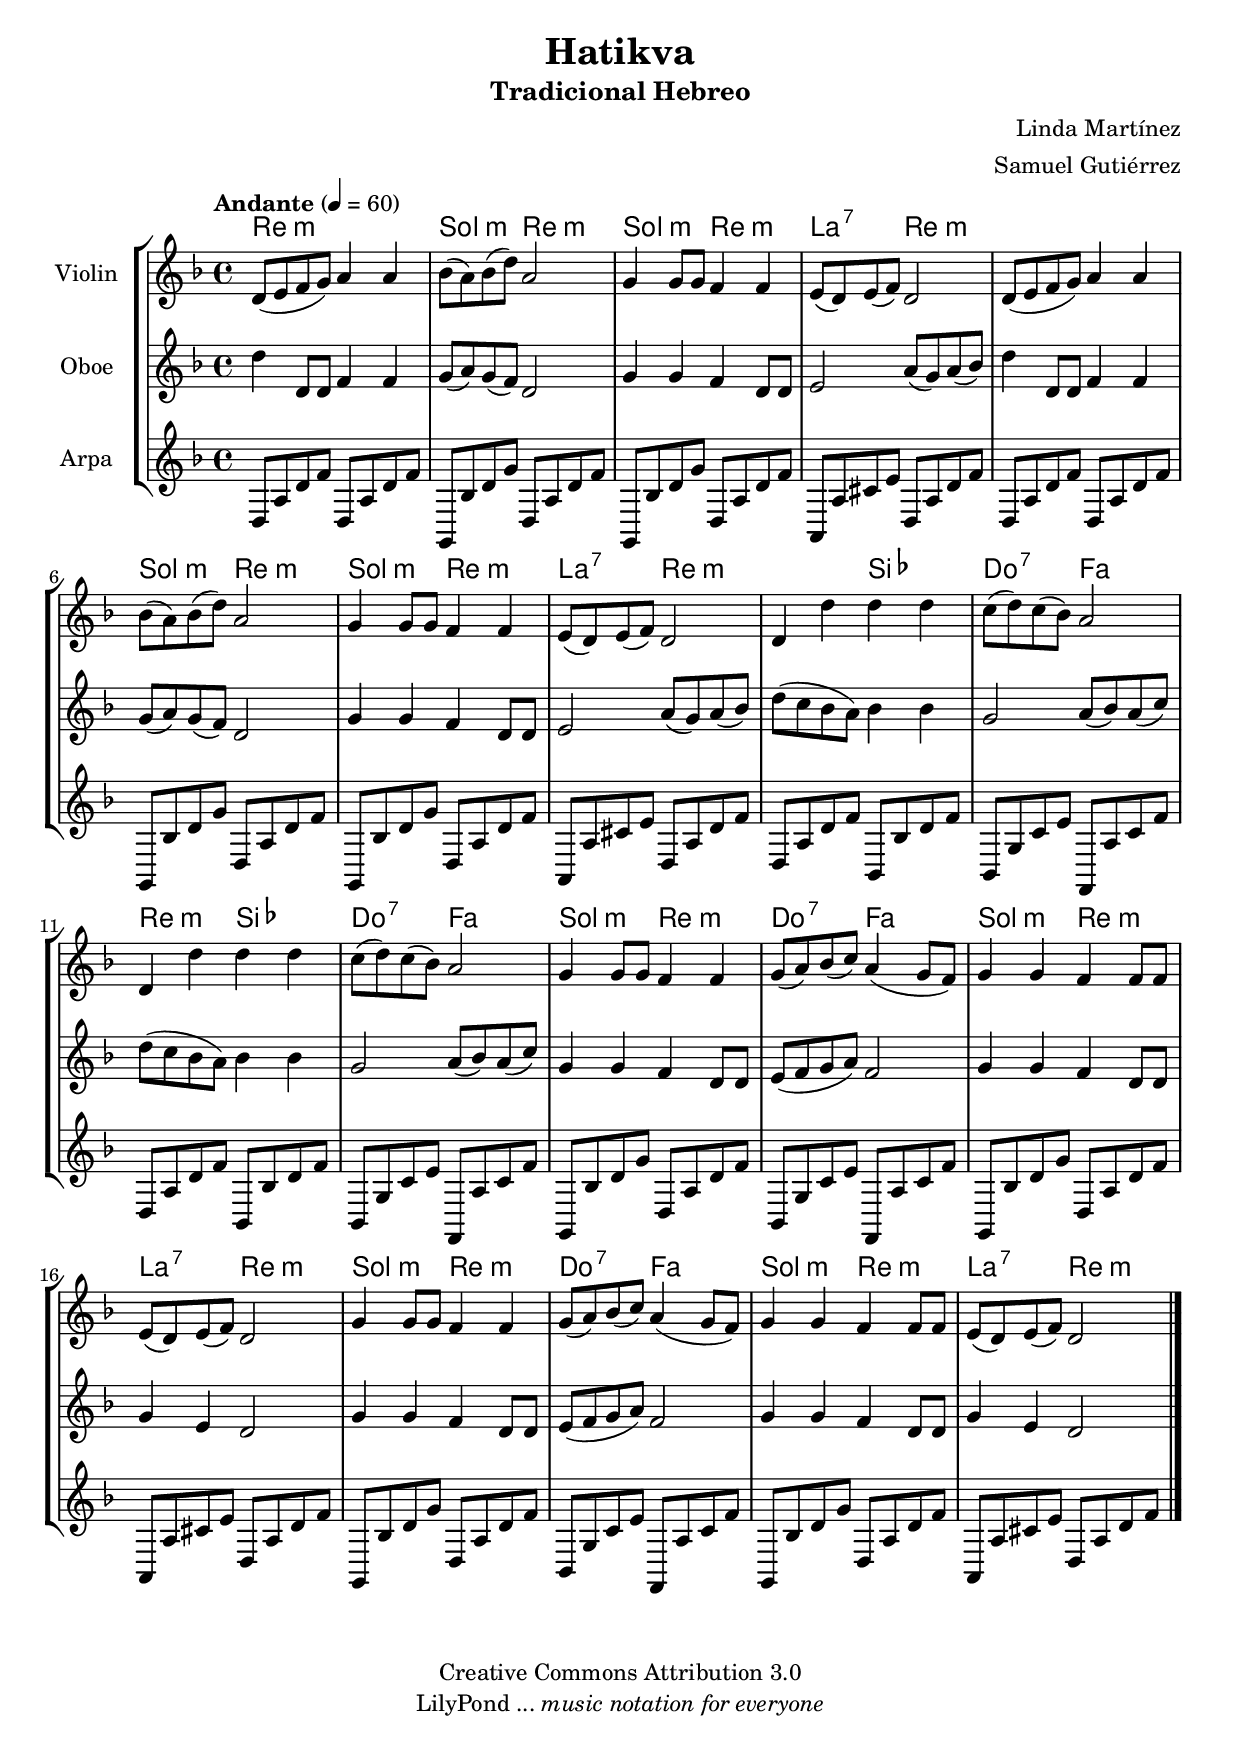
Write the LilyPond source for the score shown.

% Hatikva - Instrumento
% by serachsam

\language "espanol"
\version "2.23.2"

% --- Global parameters
%particle = 0
%jump = \break
%time = 4

% --- Includes

title = "Hatikva"
subtitle = "Tradicional Hebreo"
autor = ""
arranger = "Linda Martínez"
other = "Samuel Gutiérrez"
papper = "letter"
size = 20

global = {
  \tempo "Andante" 4 = 60
  \key re \minor
  \time 4/4
  \dynamicUp
  s1*20
  \bar "|."
}

violin = \relative do' {
  \compressEmptyMeasures
  re8( mi fa sol) la4 la	| %1
  sib8( la) sib( re) la2	| %2
  sol4 sol8 sol fa4 fa	| %3
  mi8( re) mi( fa) re2	| %4
  re8( mi fa sol) la4 la	| %5
  sib8( la) sib( re) la2	| %6
  sol4 sol8 sol fa4 fa	| %7
  mi8( re) mi( fa) re2	| %8
  re4 re' re re		| %9
  do8( re) do( sib) la2	| %10
  re,4 re' re re		| %11
  do8( re) do( sib) la2	| %12
  sol4 sol8 sol fa4 fa	| %13
  sol8( la) sib( do) la4( sol8 fa) | %14
  sol4 sol fa fa8 fa	| %15
  mi8( re) mi( fa) re2	| %16
  sol4 sol8 sol fa4 fa	| %17
  sol8( la) sib( do) la4( sol8 fa) | %18
  sol4 sol fa fa8 fa	| %19
  mi8( re) mi( fa) re2	| %20
}

oboe = \relative do' {
  \compressEmptyMeasures
  re'4 re,8 re fa4 fa
  sol8( la) sol( fa) re2
  sol4 sol fa4 re8 re
  mi2 la8( sol) la( sib)
  re4 re,8 re fa4 fa
  sol8( la) sol( fa) re2
  sol4 sol fa4 re8 re
  mi2 la8( sol) la( sib)
  re8( do sib la) sib4 sib
  sol2 la8( sib) la( do)
  re8( do sib la) sib4 sib
  sol2 la8( sib) la( do)
  sol4 sol fa4 re8 re
  mi8( fa sol la) fa2
  sol4 sol fa4 re8 re
  sol4 mi re2
  sol4 sol fa4 re8 re
  mi8( fa sol la) fa2
  sol4 sol fa4 re8 re
  sol4 mi re2
}

arpa = \relative do {
  \compressEmptyMeasures
  re8 la' re fa re, la' re fa
  sol,,8 sib' re sol re, la' re fa
  sol,,8 sib' re sol re, la' re fa
  la,,8 la' dos mi re, la' re fa
  re,8 la' re fa re, la' re fa
  sol,,8 sib' re sol re, la' re fa
  sol,,8 sib' re sol re, la' re fa
  la,,8 la' dos mi re, la' re fa
  re,8 la' re fa sib,, sib' re fa
  sib,,8 sol' do mi fa,, la' do fa
  re,8 la' re fa sib,, sib' re fa
  sib,,8 sol' do mi fa,, la' do fa
  sol,,8 sib' re sol re, la' re fa
  sib,,8 sol' do mi fa,, la' do fa
  sol,,8 sib' re sol re, la' re fa
  la,,8 la' dos mi re, la' re fa
  sol,,8 sib' re sol re, la' re fa
  sib,,8 sol' do mi fa,, la' do fa
  sol,,8 sib' re sol re, la' re fa
  la,,8 la' dos mi re, la' re fa
}

harmonies = \new ChordNames {
  \set ChordNames.midiInstrument = "string ensemble 2"
  \set ChordNames.midiMaximumVolume = #0
  \set chordChanges = ##t
  \chordmode {
    \italianChords
    re1:m sol2:m re2:m sol2:m re2:m la2:7 re2:m
    re1:m sol2:m re2:m sol2:m re2:m la2:7 re2:m
    re2:m sib2 do2:7 fa2 re2:m sib2 do2:7 fa2
    sol2:m re2:m do2:7 fa2 sol2:m re2:m la2:7 re2:m
    sol2:m re2:m do2:7 fa2 sol2:m re2:m la2:7 re2:m
  }
}

% \include "metronome.ily"

% --- Global size
%#(set-global-staff-size \size)

% --- Header
\header {
  title = \title
  subtitle = \subtitle
  composer = \arranger
  arranger = \other
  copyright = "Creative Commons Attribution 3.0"
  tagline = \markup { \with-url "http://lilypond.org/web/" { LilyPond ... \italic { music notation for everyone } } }
  breakbefore = ##t
}

% --- Music

% --- Harmony

% --- Sheet
\score {
  \new StaffGroup <<
    \harmonies
    \new Staff {
      \set Staff.instrumentName = #"Violin"
      \set Staff.midiInstrument = #"violin"
      << \global \violin >>
    }
    \new Staff {
      \set Staff.instrumentName = #"Oboe"
      \set Staff.midiInstrument = #"oboe"
      << \global \oboe >>
    }
    \new Staff {
      \set Staff.instrumentName = #"Arpa"
      \set Staff.midiInstrument = #"orchestral harp"
      << \global \arpa >>
    }
  >>
  \layout {}
  \midi {}
}

% --- Paper
\paper{
  #(set-default-paper-size "letter")
  page-breaking = #ly:page-turn-breaking
}